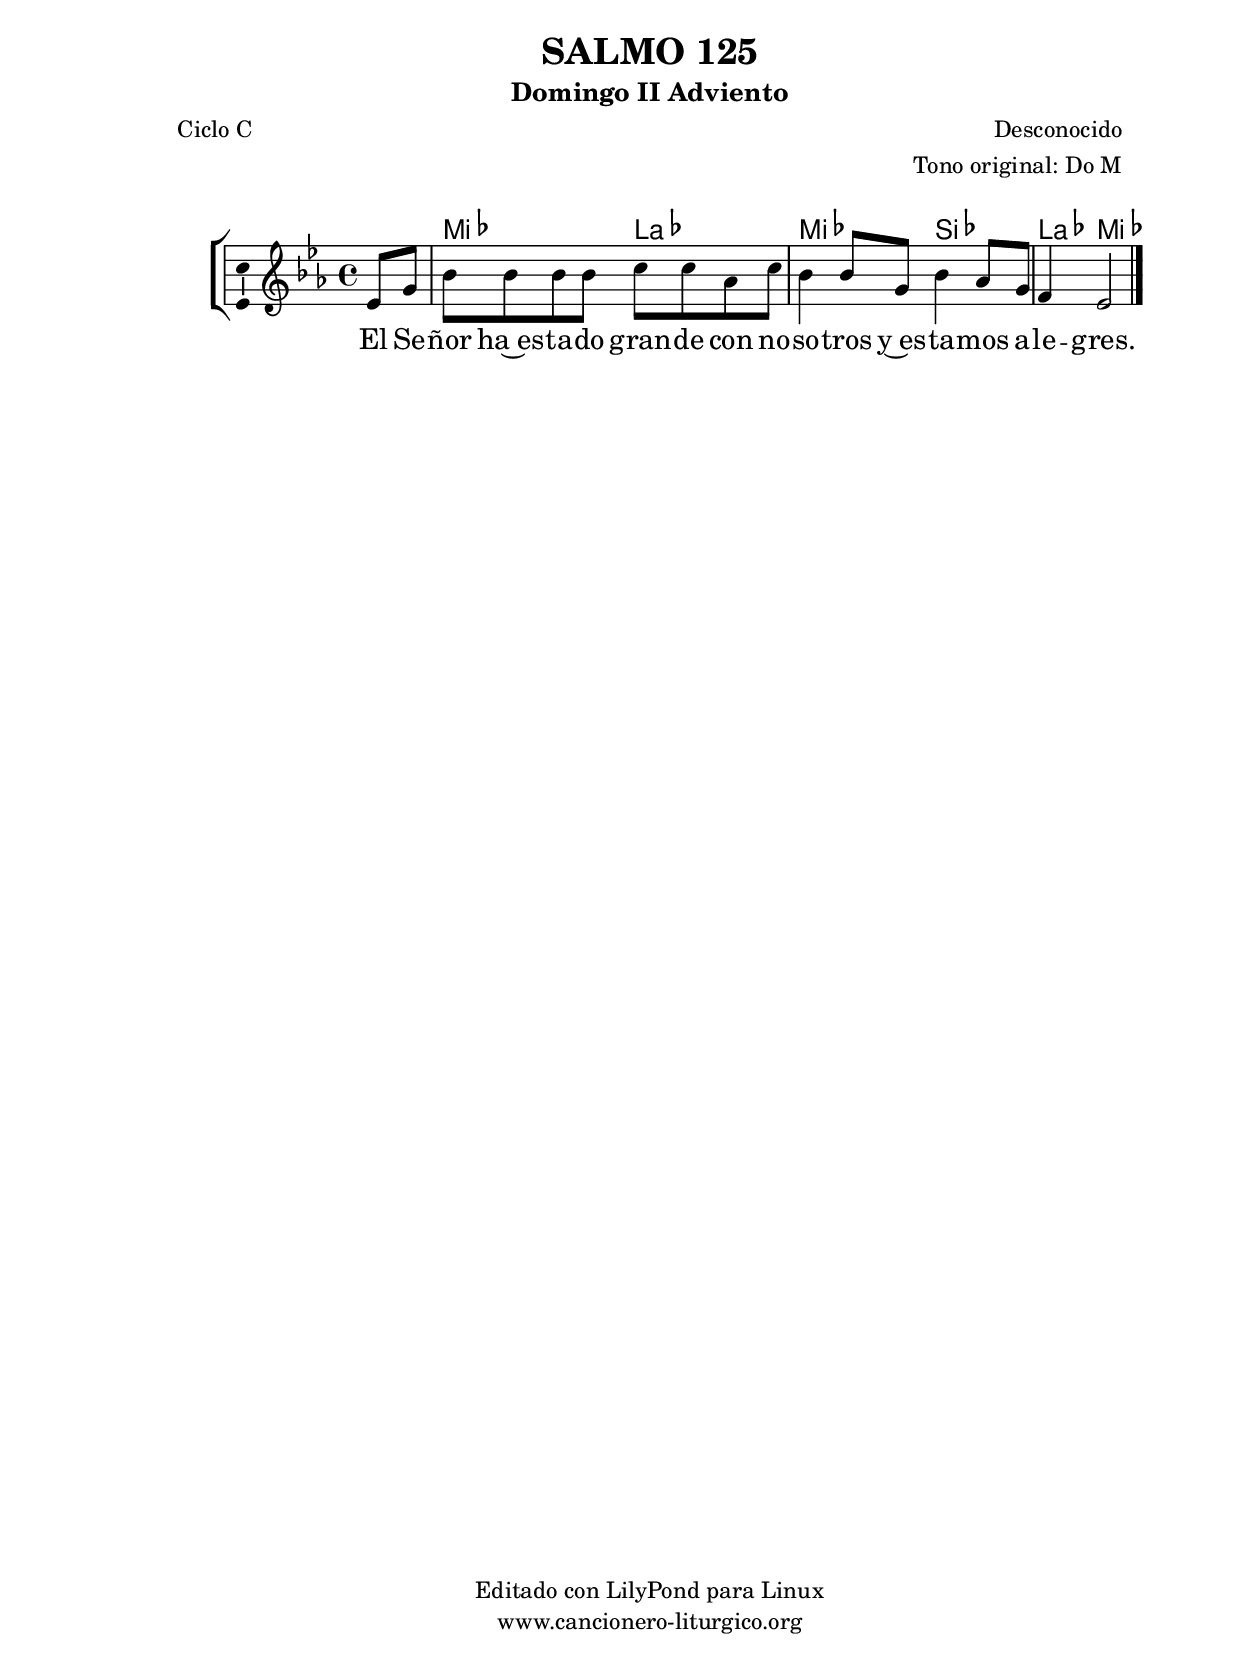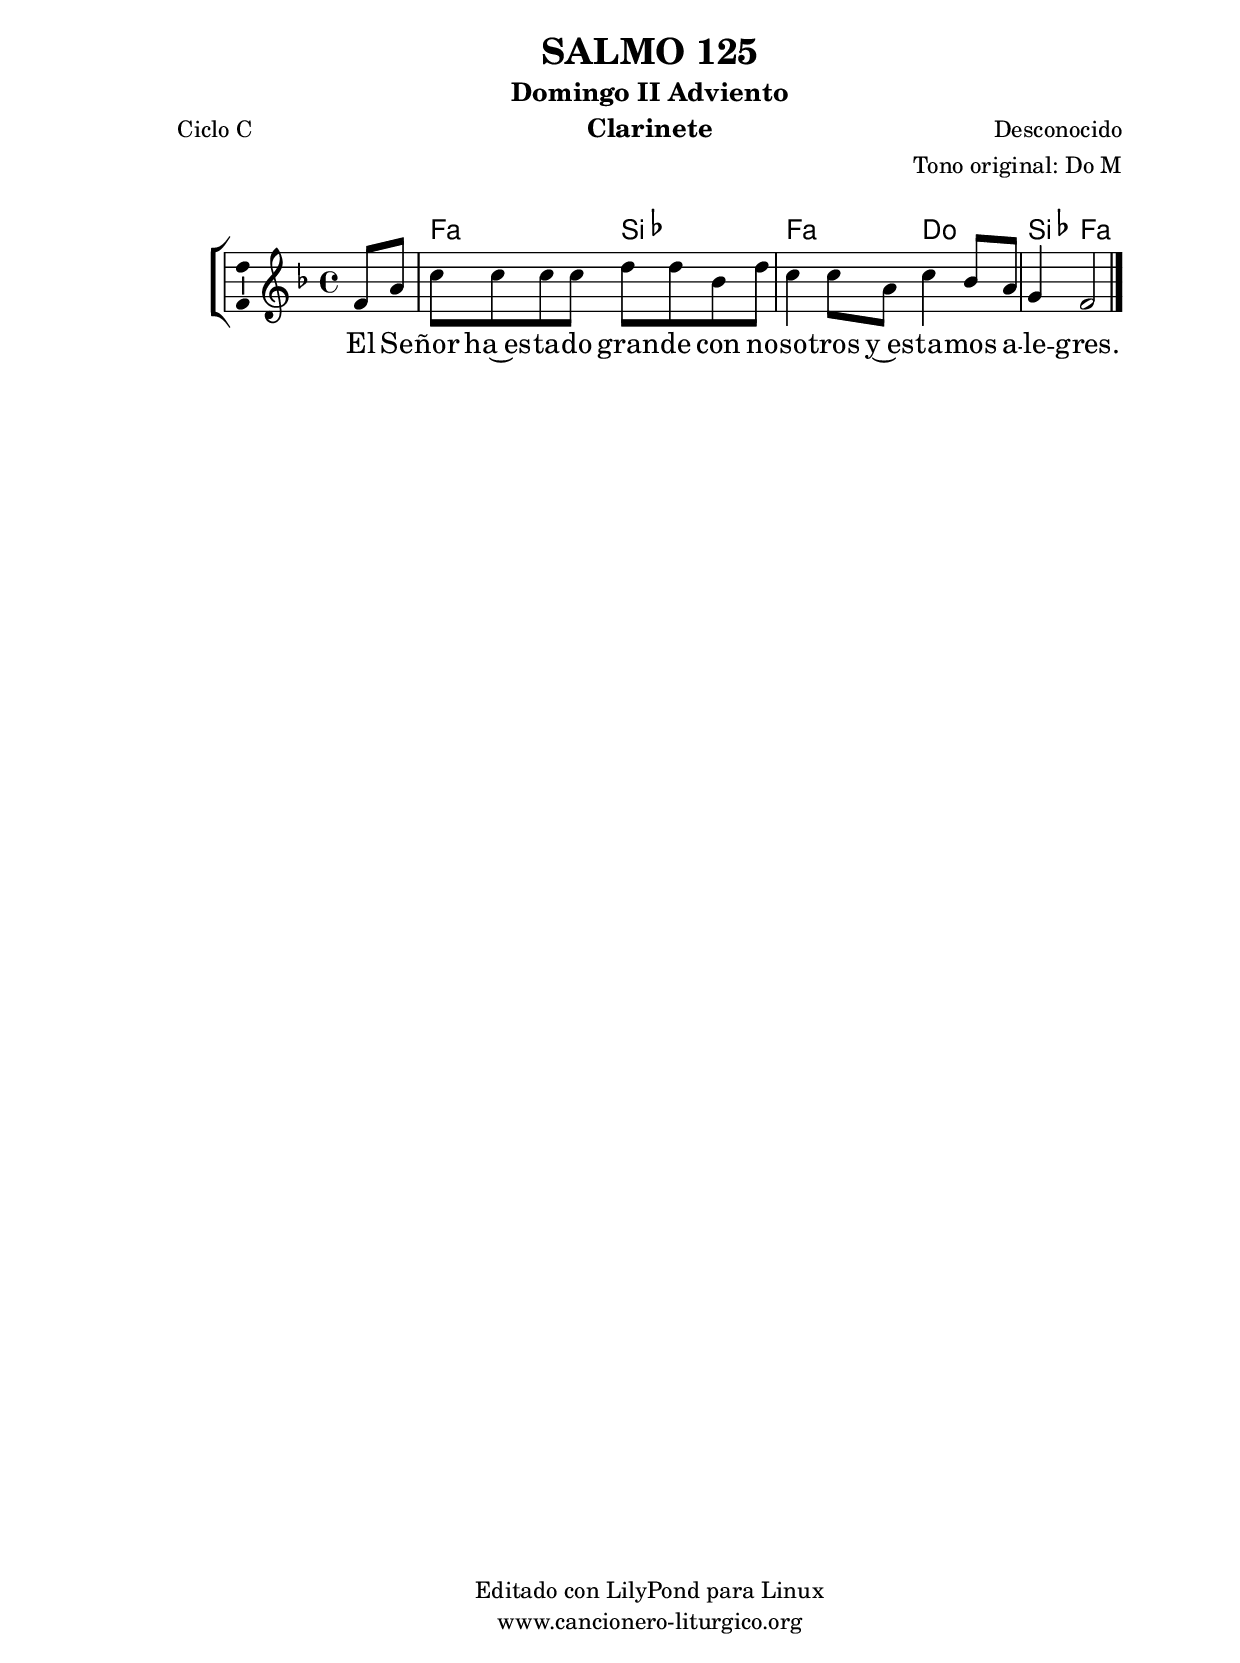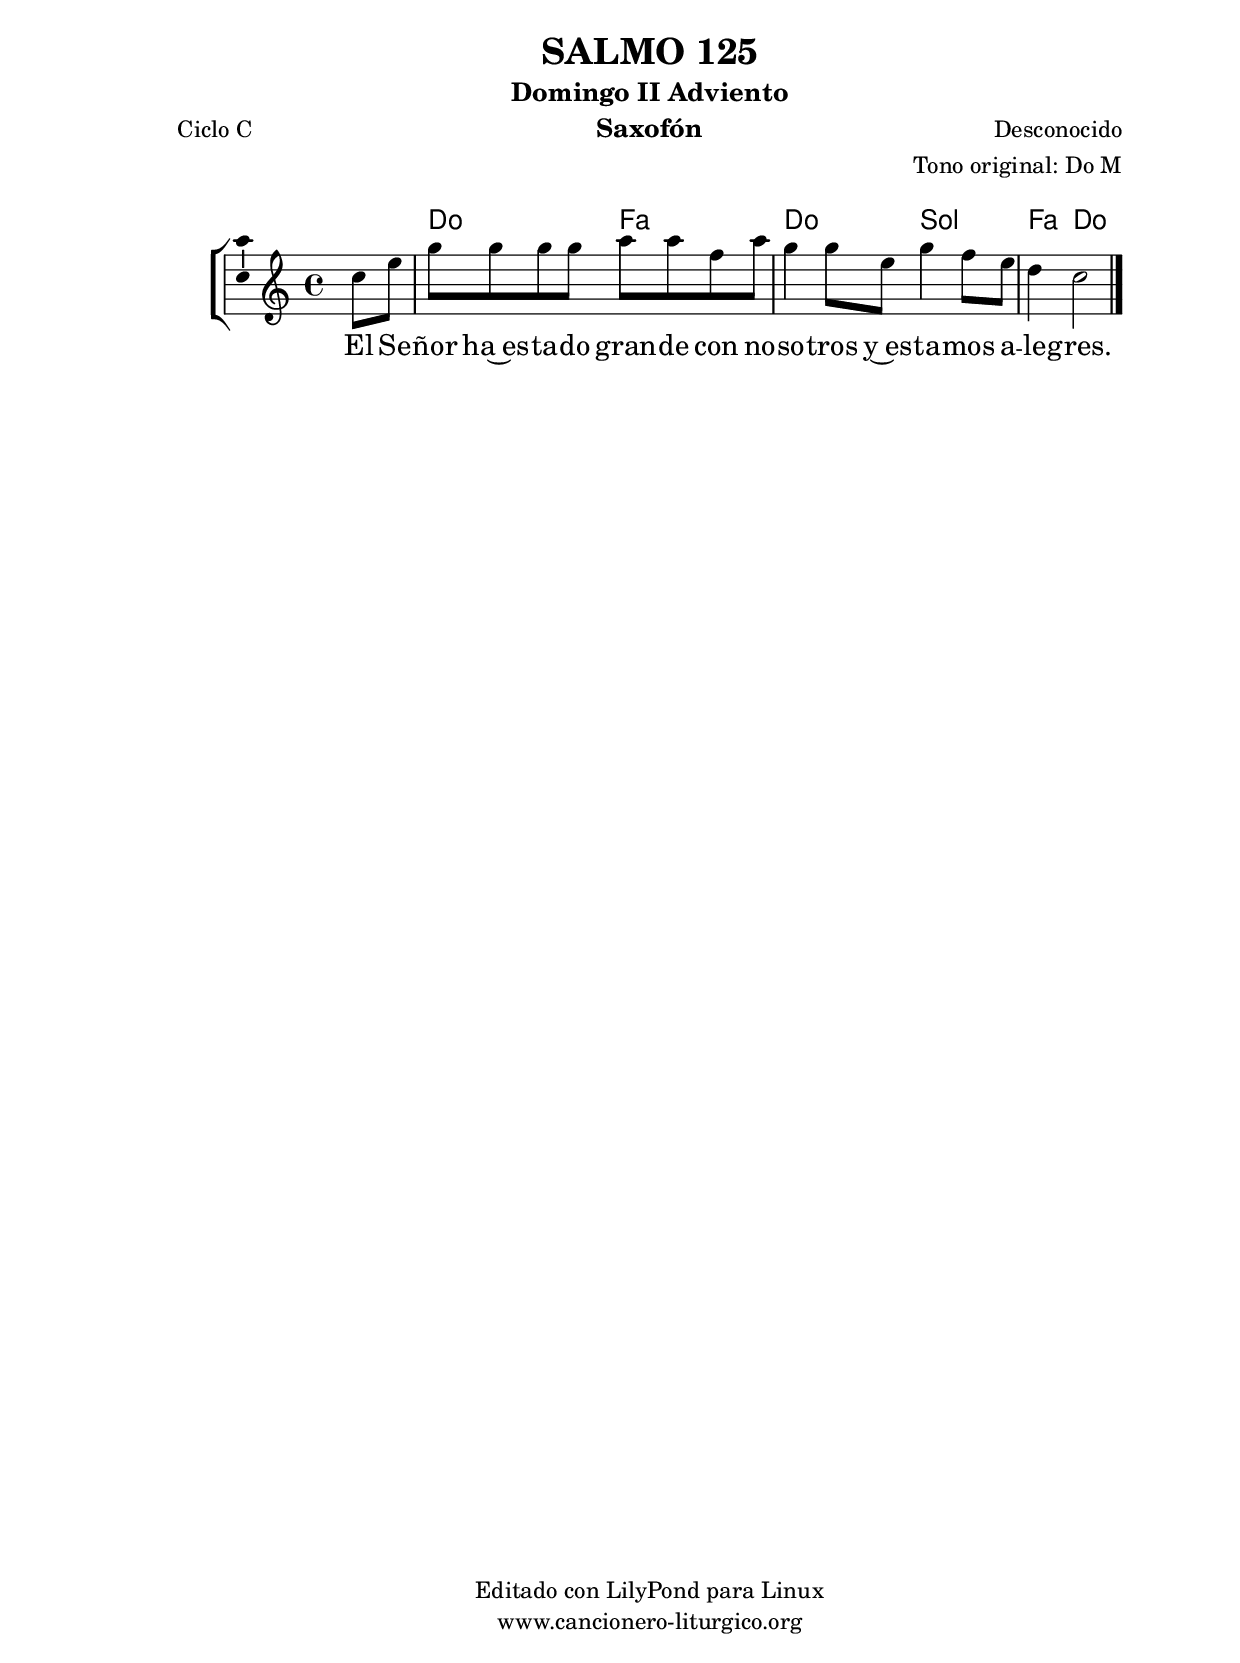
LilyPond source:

%
%para convertir .midi en .wav:
%timidity filename.midi -Ow -o finename.wav
%
%
%Para convertir de .wav a .mp3:
%lame -h -m j filename.wav
%
%
%para escuchar el midi:
%timidity nombrefichero.midi
%


%versión de lilypond para la que se ha escrito esta partitura:
\version "2.16.0"

	%Tamaño papel
	#(set-default-paper-size "a4")
	%Tamaño partitura
	#(set-global-staff-size 20)
	%No responde al pulsar sobre una nota
	#(ly:set-option 'point-and-click #f)

%parámetros del encabezamiento:
\header {
	title = "SALMO 125"
	subtitle = "Domingo II Adviento"
	composer = "Desconocido"
	poet = "Ciclo C"
	meter = ""
	arranger = "Tono original: Do M"
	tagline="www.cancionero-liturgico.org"
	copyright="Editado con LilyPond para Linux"
	}

%parámetros asociados al papel:
\paper  {
	oddHeaderMarkup = \markup {\fill-line { \on-the-fly #not-first-page \fromproperty #'header:title \on-the-fly #not-first-page \fromproperty #'header:composer }}
	evenHeaderMarkup = \markup {\fill-line { \fromproperty #'header:composer \fromproperty #'header:title }}
	#(set-paper-size "a4")
	print-page-number = ##f
	first-page-number = 1
	print-first-page-number = ##f
%	head-separation = 3.0 \cm
	top-margin = 2.0 \cm
	bottom-margin = 0.5\cm
%%%	bottom-margin = -1.0\cm
	left-margin = 3.0 \cm
	line-width = 16.0 \cm 
	indent = 8\mm
	interscoreline = 2.\mm
	between-system-space = 15\mm
%	para que las partituras no llenen la hoja:
	ragged-bottom = ##t
%	idem para la última hoja:
	ragged-last-bottom = ##f
%	para que las partituras llenen el ancho del papel:
	ragged-last = ##f
	after-title-space = 2.5 \cm
%page-count=1
system-count=1

	%Flexible Vertical Spacing
%	markup-markup-spacing =
%	#'((basic-distance . 15) (minimum-distance . 15) (padding . 3))
	markup-system-spacing =
	#'((basic-distance . 15) (minimum-distance . 15) (padding . 3))
	system-system-spacing =
	#'((basic-distance . 15) (minimum-distance . 15) (padding . 3))
	score-system-spacing =
	#'((basic-distance . 15) (minimum-distance . 15) (padding . 5))
%	top-system-spacing = % header
%	#'((basic-distance . 8) (minimum-distance . 0) (padding . 3))
%	top-markup-spacing =
%	#'((basic-distance . 20) (minimum-distance . 20) (padding . 3))
	last-bottom-spacing = % footer
	#'((basic-distance . 5) (minimum-distance . 5) (padding . 3))
%	score-markup-spacing =
%	#'((basic-distance . 16) (minimum-distance . 13) (padding . 3))

	}


%parámetros que afectan a toda la partitura:
global =  {
	%clave de sol (G):
	\clef G
	%armadura:
	\transpose c ees
	\key c \major
	\tempo 4=80
	\set Score.tempoHideNote = ##t
	}


acordes = {
	\italianChords
	\chordmode {
	\transpose c ees
{

s2 s
c f
c g f4 c2 s4

	}
	}
}

melodia = 
	\transpose c ees
{
	\relative c'{
	\time 4/4

s2. c8 e
g g g g a a f a
g4 g8 e g4 f8 e
d4 c2 s4

	\bar "|."
	}
	}


texto = \lyricmode {
El Se -- ñor ha~es -- ta -- do gran -- de con no -- so -- tros y~es -- ta -- mos a -- le -- gres.
	}


acordesStaff = \context ChordNames = acordesStaff <<
	\set chordChanges = ##t
	\acordes
	>>


vozStaff = \context Voice = vozStaff
\with {\consists "Ambitus_engraver"}
<<
%	\set Staff.instrumentName = ""
%	\set Staff.shortInstrumentName = ""
%	\set Staff.midiInstrument = #"clarinet"
%	\set Staff.midiInstrument = #"cello"
%	\set Staff.midiInstrument = #"flute"
	\set Staff.midiInstrument = #"electric guitar (jazz)"
%	\set Staff.midiInstrument = #"english horn"
%	\set Staff.midiInstrument = #"violin"
%	\set Staff.midiInstrument = #"glockenspiel"
	\set Staff.midiMinimumVolume = #0.7
	\set Staff.midiMaximumVolume = #0.9
	\global
	\melodia
	>>


textoStaff = \context Lyrics = textoStaff <<
	\lyricsto vozStaff \texto
	>>

\book {
	\score {
		\context ChoirStaff {
			\override StaffGroup.SystemStartBracket #'collapse-height = #1
			\override Score.SystemStartBar #'collapse-height = #1
			<<
			\acordesStaff
			\vozStaff
			\textoStaff
			>>
			}
		\layout {
	    		\context {
				\Lyrics
				\override LyricText #'font-size = #2
				}
	   		 \context {
				\Score
				%fontSize = #3
				\override StaffSymbol #'staff-space = #(magstep +3)
				%\override Beam #'thickness = #0.55
				%\override SpacingSpanner #'spacing-increment = #1.0
				%\override Slur #'height-limit = #1.5
				}
			}
		}
	\score {
		\unfoldRepeats
		\context ChoirStaff {
			<<
			\acordesStaff
			\vozStaff
			>>
			}
		\midi {
	  		\context {
	  			\Score
				tempoWholesPerMinute = #(ly:make-moment 70 4)
				}
			}
		}
	}

%Partitura para clarinete
#(define output-suffix "C")
\book {
	\header{
		instrument = "Clarinete"
		}
	\score {
		\context ChoirStaff {
			\override StaffGroup.SystemStartBracket #'collapse-height = #1
			\override Score.SystemStartBar #'collapse-height = #1
\transpose c d
			<<
			\acordesStaff
			\vozStaff
			\textoStaff
			>>
			}
		\layout {
	    		\context {
				\Lyrics
				\override LyricText #'font-size = #2
				}
	   		 \context {
				\Score
				%fontSize = #3
				\override StaffSymbol #'staff-space = #(magstep +3)
				%\override Beam #'thickness = #0.55
				%\override SpacingSpanner #'spacing-increment = #1.0
				%\override Slur #'height-limit = #1.5
				}
			}
		}
	}

%Partitura para saxofón
#(define output-suffix "S")
\book {
	\header{
		instrument = "Saxofón"
		}
	\score {
		\context ChoirStaff {
			\override StaffGroup.SystemStartBracket #'collapse-height = #1
			\override Score.SystemStartBar #'collapse-height = #1
\transpose c a
			<<
			\acordesStaff
			\vozStaff
			\textoStaff
			>>
			}
		\layout {
	    		\context {
				\Lyrics
				\override LyricText #'font-size = #2
				}
	   		 \context {
				\Score
				%fontSize = #3
				\override StaffSymbol #'staff-space = #(magstep +3)
				%\override Beam #'thickness = #0.55
				%\override SpacingSpanner #'spacing-increment = #1.0
				%\override Slur #'height-limit = #1.5
				}
			}
		}
	}

